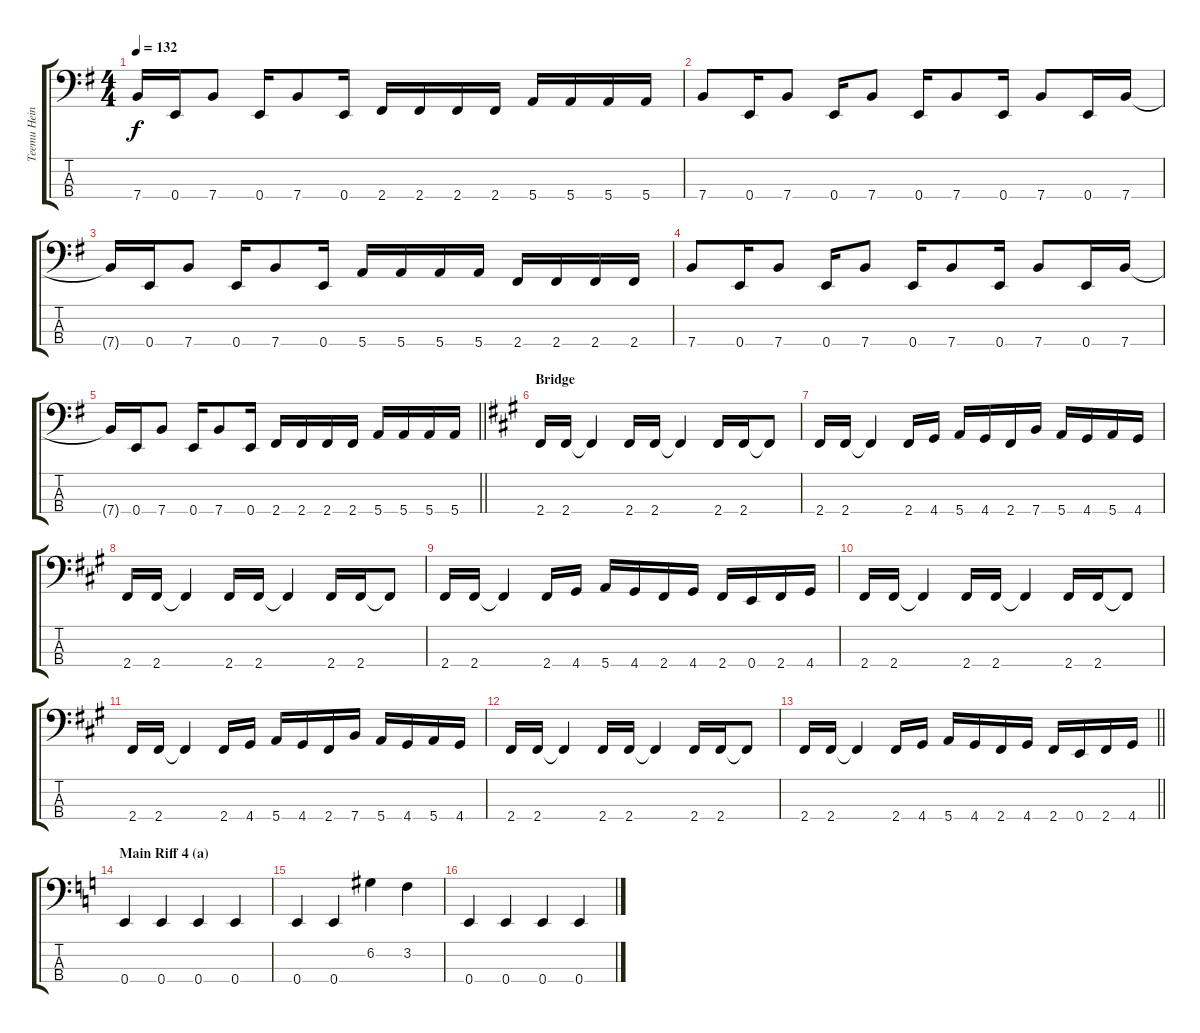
\track ("Teemu Heinola (bass)" "Teemu Hein") {instrument electricbasspick}
\staff {score tabs}
\tuning (G2 D2 A1 E1) {hide}
\ts (4 4)
\tempo 132
\clef f4
\ks eminor
7.4{t}.16{dy f} 0.4.16 7.4.8 0.4.16 7.4.8 0.4.16 2.4.16 2.4.16 2.4.16 2.4.16 5.4.16 5.4.16 5.4.16 5.4.16 |
7.4.8 0.4.16 7.4.8 0.4.16 7.4.8 0.4.16 7.4.8 0.4.16 7.4.8 0.4.16 7.4.16 |
7.4{t}.16 0.4.16 7.4.8 0.4.16 7.4.8 0.4.16 5.4.16 5.4.16 5.4.16 5.4.16 2.4.16 2.4.16 2.4.16 2.4.16 |
7.4.8 0.4.16 7.4.8 0.4.16 7.4.8 0.4.16 7.4.8 0.4.16 7.4.8 0.4.16 7.4.16 |
\barLineRight lightlight
7.4{t}.16 0.4.16 7.4.8 0.4.16 7.4.8 0.4.16 2.4.16 2.4.16 2.4.16 2.4.16 5.4.16 5.4.16 5.4.16 5.4.16 |
\section ("" "Bridge")
\ks f#minor
2.4.16 2.4.16 2.4{t}.4 2.4.16 2.4.16 2.4{t}.4 2.4.16 2.4.16 2.4{t}.8 |
2.4.16 2.4.16 2.4{t}.4 2.4.16 4.4.16 5.4.16 4.4.16 2.4.16 7.4.16 5.4.16 4.4.16 5.4.16 4.4.16 |
2.4.16 2.4.16 2.4{t}.4 2.4.16 2.4.16 2.4{t}.4 2.4.16 2.4.16 2.4{t}.8 |
2.4.16 2.4.16 2.4{t}.4 2.4.16 4.4.16 5.4.16 4.4.16 2.4.16 4.4.16 2.4.16 0.4.16 2.4.16 4.4.16 |
2.4.16 2.4.16 2.4{t}.4 2.4.16 2.4.16 2.4{t}.4 2.4.16 2.4.16 2.4{t}.8 |
2.4.16 2.4.16 2.4{t}.4 2.4.16 4.4.16 5.4.16 4.4.16 2.4.16 7.4.16 5.4.16 4.4.16 5.4.16 4.4.16 |
2.4.16 2.4.16 2.4{t}.4 2.4.16 2.4.16 2.4{t}.4 2.4.16 2.4.16 2.4{t}.8 |
\barLineRight lightlight
2.4.16 2.4.16 2.4{t}.4 2.4.16 4.4.16 5.4.16 4.4.16 2.4.16 4.4.16 2.4.16 0.4.16 2.4.16 4.4.16 |
\section ("" "Main Riff 4 (a)")
\ks c
0.4.4 0.4.4 0.4.4 0.4.4 |
0.4.4 0.4.4 6.2.4 3.2.4 |
0.4.4 0.4.4 0.4.4 0.4.4
